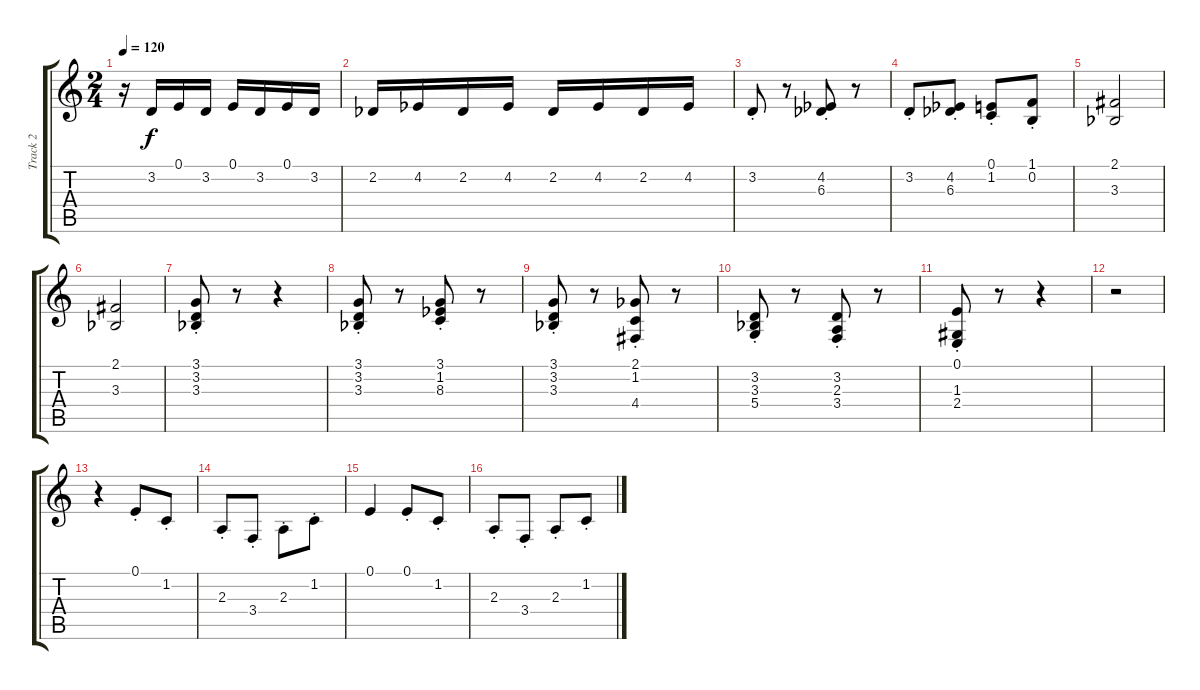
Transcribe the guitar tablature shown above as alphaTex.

\track ("Track 2" "Track 2") {instrument synthstrings2}
\staff {score tabs}
\tuning (E4 B3 G3 D3 A2 E2) {hide}
\ts (2 4)
\tempo 120
\clef g2
\ks c
r.16{dy f} 3.2.16 0.1.16 3.2.16 0.1.16 3.2.16 0.1.16 3.2.16 |
2.2{acc b}.16 4.2{acc b}.16 2.2{acc b}.16 4.2{acc b}.16 2.2{acc b}.16 4.2{acc b}.16 2.2{acc b}.16 4.2{acc b}.16 |
3.2{st}.8 r.8 (4.2{acc b} 6.3{st acc b}).8 r.8 |
3.2{st}.8 (4.2{st acc b} 6.3{acc b}).8 (0.1{st} 1.2).8 (1.1{st} 0.2).8 |
(2.1 3.3{acc b}).2 |
(2.1 3.3{acc b}).2 |
(3.1 3.2{st} 3.3{acc b}).8 r.8 r.4 |
(3.1 3.2{st} 3.3{acc b}).8 r.8 (3.1{st} 1.2 8.3{acc b}).8 r.8 |
(3.1{st} 3.2 3.3{acc b}).8 r.8 (2.1{st acc b} 1.2 4.4).8 r.8 |
(3.2 3.3{acc b} 5.4{st}).8 r.8 (3.2 2.3 3.4{st}).8 r.8 |
(0.1 1.3 2.4{st}).8 r.8 r.4 |
r.2 |
r.4 0.1{st}.8 1.2{st}.8 |
2.3{st}.8 3.4{st}.8 2.3{st}.8{beam Down} 1.2{st}.8{beam Down} |
0.1.4 0.1{st}.8 1.2{st}.8 |
2.3{st}.8 3.4{st}.8 2.3{st}.8 1.2{st}.8
